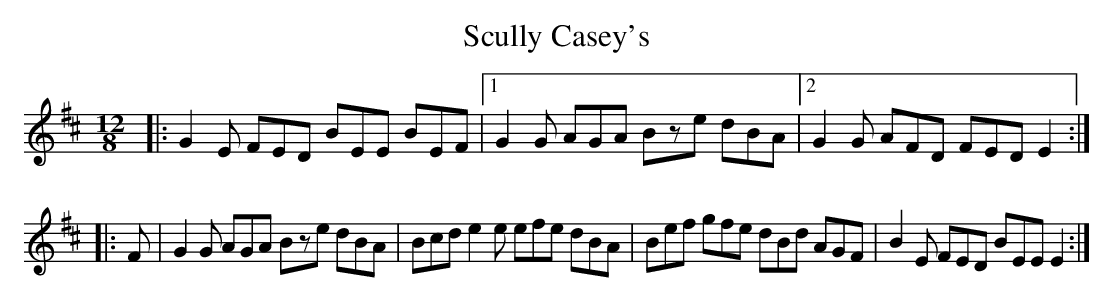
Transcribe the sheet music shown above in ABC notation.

X:1
T:Scully Casey's
M:12/8
L:1/8
K:EDor
|:G2E FED BEE BEF|1 G2G AGA Bze dBA|2 G2G AFD FED E2:|
|: F| G2G AGA Bze dBA| Bcd e2e efe dBA| Bef gfe dBd AGF| B2E FED BEE E2:|
